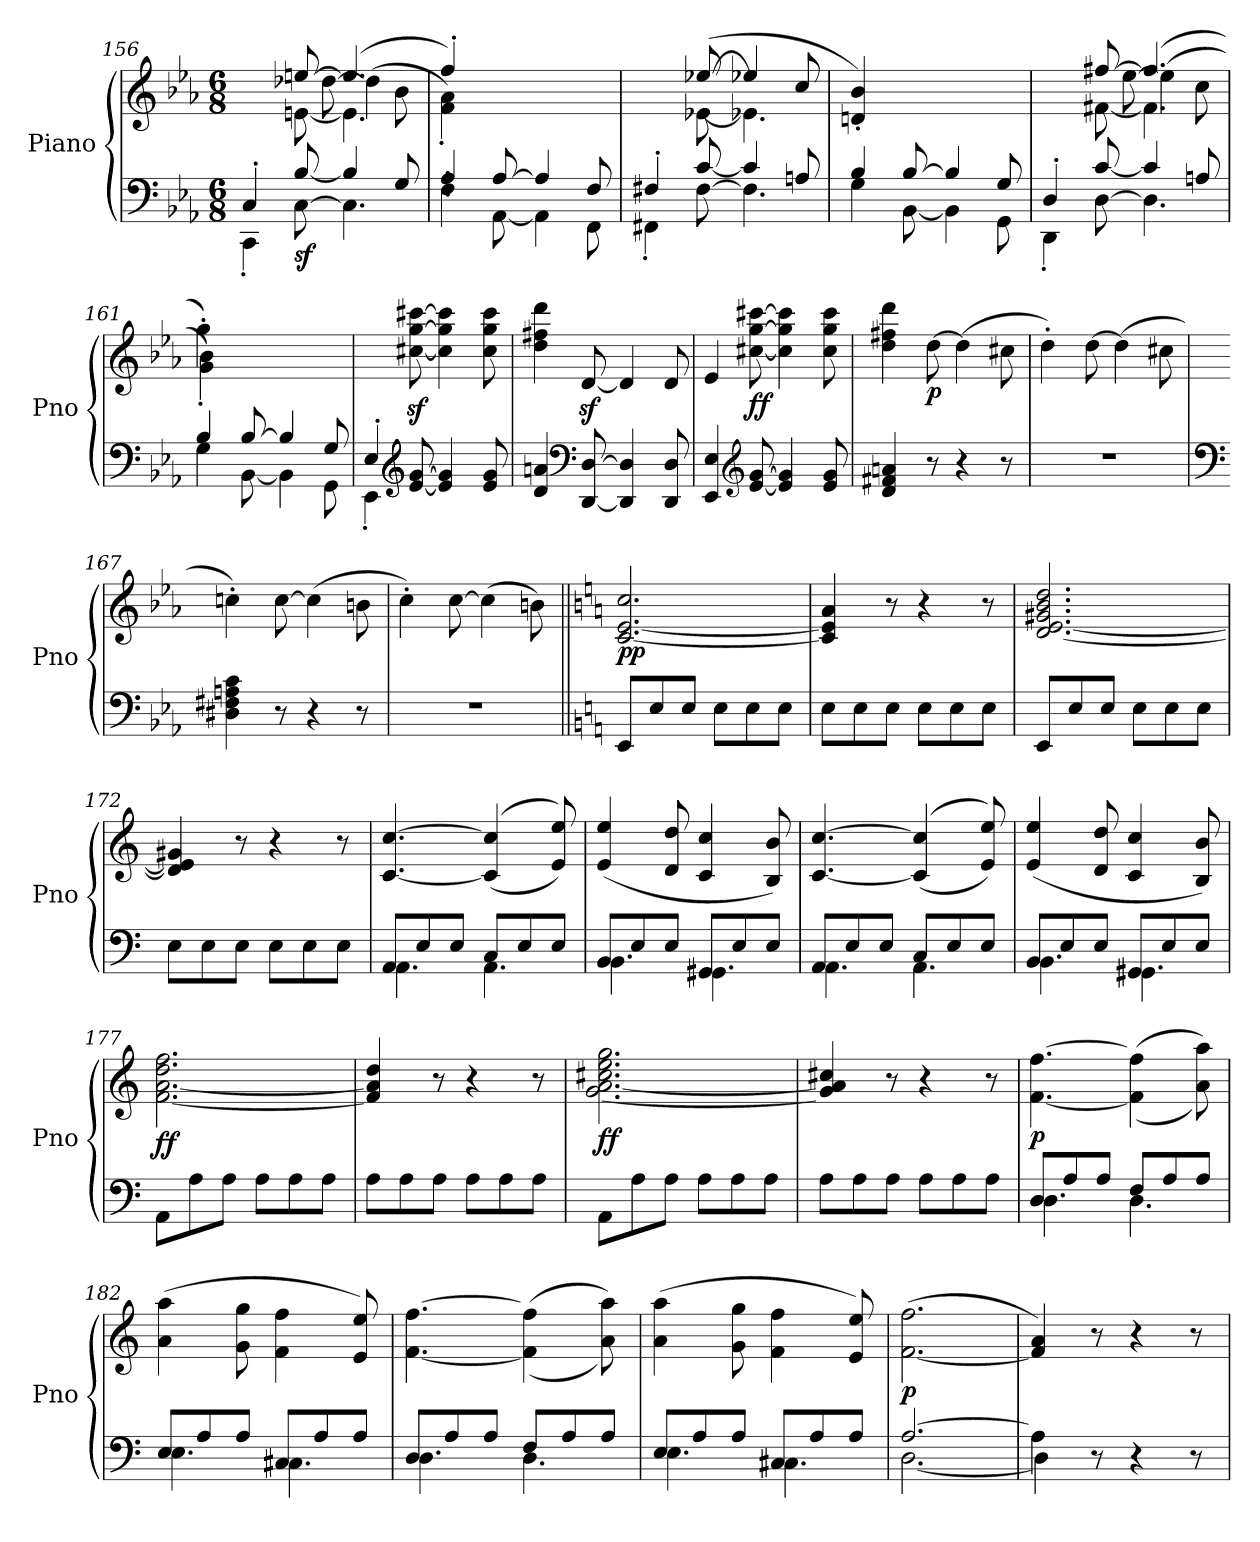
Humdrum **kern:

**kern	**kern	**dynam
*part1	*part1	*part1
*staff2	*staff1	*staff1/2
*I"Piano	*	*
*I'Pno	*	*
*clefF4	*clefG2	*
*k[b-e-a-]	*k[b-e-a-]	*
*M6/8	*M6/8	*
=156	=156	=156
*^	*^	*
*	*^	*	*^	*
4C'/	4CC'\	4ryy	4ryy	4ryy	4ryy	.
!	!	!	!	!	!	!LO:DY:b=2
2ryy	[8B-/	[8C\	[8een/	[8en\	[8dd-X\	sf
.	4B-/]	4.C\]	(>4.ee/]	4.e\]	(>4dd-\]	.
.	8G/	.	.	.	8b-\	.
*	*	*	*	*v	*v	*
=157	=157	=157	=157	=157	=157
4ryy	4A-'/	4F'\	4ff'/)	4f\' 4a-\')	.
!	!	!	!	!	!LO:DY:b=2
!	!	!	!	!	!LO:DY:n=1:a=2
[8A-/	[8AA-\	2ryy	2ryy	2ryy	sf sf
4A-/]	4AA-\]	.	.	.	.
8F/	8FF\	.	.	.	.
=158	=158	=158	=158	=158	=158
4F#X'/	4FF#X'\	4ryy	4ryy	4ryy	.
!	!	!	!	!	!LO:DY:b=2
!	!	!	!	!	!LO:DY:n=1:b
2ryy	[8c/	[8F#\	([8ee-X/	[8e-X\	sf sf
.	4c/]	4.F#\]	4ee-X/]	4.e-X\]	.
.	8An/	.	8cc/	.	.
*	*	*	*v	*v	*
=159	=159	=159	=159	=159
4ryy	4B-'/	4G'\	4dn/' 4b-/')	.
[8B-/	[8BB-\	2ryy	2ryy	.
4B-/]	4BB-\]	.	.	.
8G/	8GG\	.	.	.
!!LO:LB:g=z
=160	=160	=160	=160	=160
*	*	*	*^	*
*	*	*	*	*^	*
4D'/	4DD'\	4ryy	4ryy	4ryy	4ryy	.
!	!	!	!	!	!	!LO:DY:b=2
!	!	!	!	!	!	!LO:DY:n=1:b
2ryy	[8c/	[8D\	[8ff#X/	[8f#X\	[8ee-\	sf sf
.	4c/]	4.D\]	(>4.ff#/]	4.f#\]	(>4ee-\]	.
.	8An/	.	.	.	8cc\	.
*	*	*	*	*v	*v	*
=161	=161	=161	=161	=161	=161
4ryy	4B-'/	4G'\	4gg'\)	4g\' 4b-\')	.
!	!	!	!	!	!LO:DY:b=2
!	!	!	!	!	!LO:DY:n=1:a=2
[8B-/	[8BB-\	2ryy	2ryy	2ryy	sf sf
4B-/]	4BB-\]	.	.	.	.
8G/	8GG\	.	.	.	.
*	*v	*v	*	*	*
*	*	*v	*v	*
=162	=162	=162	=162
4E-'/	4EE-'\	4ryy	.
*clefG2	*	*	*
2ryy	[8e-/ [8g/	[8cc#X\z< [8gg\z< [8ccc#X\z<	.
.	4e-/] 4g/]	4cc#\] 4gg\] 4ccc#\]	.
.	8e-/ 8g/	8cc#\ 8gg\ 8ccc#\	.
*v	*v	*	*
=163	=163	=163
4d/ 4an/	4dd\ 4ff#X\ 4ddd\	.
*clefF4	*	*
[8DD/ [8D/	[8dz</	.
4DD/] 4D/]	4d/]	.
8DD/ 8D/	8d/	.
=164	=164	=164
4EE-/ 4E-/	4e-/	.
*clefG2	*	*
!	!	!LO:DY:b
[8e-/ [8g/	[8cc#X\ [8gg\ [8ccc#X\	ff
4e-/] 4g/]	4cc#\] 4gg\] 4ccc#\]	.
8e-/ 8g/	8cc#\ 8gg\ 8ccc#\	.
=165	=165	=165
4d/ 4f#X/ 4an/	4dd\ 4ff#X\ 4ddd\	.
!	!	!LO:DY:b
8r	[8dd\	p
4r	(4dd\]	.
8r	8cc#X\	.
!!LO:LB:g=z
=166	=166	=166
2.r	4dd'\)	.
.	[8dd\	.
.	(4dd\]	.
.	8cc#X\	.
=167	=167	=167
*clefF4	*	*
4D#X\ 4F#X\ 4An\ 4c\	4ccn'\)	.
8r	[8cc\	.
!	!	!LO:DY:b
4r	(4cc\]	other-dynamics
8r	8bn\	.
=168	=168	=168
2.r	4cc'\)	.
.	[8cc\	.
.	(4cc\]	.
.	8bn\)	.
=169||	=169||	=169||
*k[]	*k[]	*
!	!	!LO:DY:b
8EE/L	[2.c/ [2.e/ 2.cc/	pp
8E/	.	.
8E/J	.	.
8E\L	.	.
8E\	.	.
8E\J	.	.
=170	=170	=170
8E\L	4c/] 4e/] 4a/	.
8E\	.	.
8E\J	8r	.
8E\L	4r	.
8E\	.	.
8E\J	8r	.
!!LO:LB:g=z
=171	=171	=171
8EE/L	[2.d/ [2.e/ 2.g#X/ 2.b/ 2.dd/	.
8E/	.	.
8E/J	.	.
8E\L	.	.
8E\	.	.
8E\J	.	.
=172	=172	=172
8E\L	4d/] 4e/] 4g#X/	.
8E\	.	.
8E\J	8r	.
8E\L	4r	.
8E\	.	.
8E\J	8r	.
=173	=173	=173
*^	*	*
8AA/L	4.AA\	[4.c/ [4.cc/	.
8E/	.	.	.
8E/J	.	.	.
8C/L	4.AA\	(>(4c/] 4cc/]	.
8E/	.	.	.
8E/J	.	8e/ 8ee/))	.
=174	=174	=174	=174
8BB/L	4.BB\	(4e/ 4ee/	.
8E/	.	.	.
8E/J	.	8d/ 8dd/	.
8GG#X/L	4.GG#\	4c/ 4cc/	.
8E/	.	.	.
8E/J	.	8B/ 8b/)	.
=175	=175	=175	=175
8AA/L	4.AA\	[4.c/ [4.cc/	.
8E/	.	.	.
8E/J	.	.	.
8C/L	4.AA\	(>(4c/] 4cc/]	.
8E/	.	.	.
8E/J	.	8e/ 8ee/))	.
!!LO:PB:g=z
=176	=176	=176	=176
8BB/L	4.BB\	(4e/ 4ee/	.
8E/	.	.	.
8E/J	.	8d/ 8dd/	.
8GG#X/L	4.GG#\	4c/ 4cc/	.
8E/	.	.	.
8E/J	.	8B/ 8b/)	.
*v	*v	*	*
=177	=177	=177
!	!	!LO:DY:b
8AA\L	[2.f\ [2.a\ 2.dd\ 2.ff\	ff
8A\	.	.
8A\J	.	.
8A\L	.	.
8A\	.	.
8A\J	.	.
=178	=178	=178
8A\L	4f/] 4a/] 4dd/	.
8A\	.	.
8A\J	8r	.
8A\L	4r	.
8A\	.	.
8A\J	8r	.
=179	=179	=179
!	!	!LO:DY:b
8AA\L	[2.g\ [2.a\ 2.cc#X\ 2.ee\ 2.gg\	ff
8A\	.	.
8A\J	.	.
8A\L	.	.
8A\	.	.
8A\J	.	.
=180	=180	=180
8A\L	4g/] 4a/] 4cc#X/	.
8A\	.	.
8A\J	8r	.
8A\L	4r	.
8A\	.	.
8A\J	8r	.
=181	=181	=181
*^	*	*
!	!	!	!LO:DY:b
8D/L	4.D\	[4.f\ [4.ff\	p
8A/	.	.	.
8A/J	.	.	.
8F/L	4.D\	(>(4f\] 4ff\]	.
8A/	.	.	.
8A/J	.	8a\ 8aa\))	.
!!LO:LB:g=z
=182	=182	=182	=182
8E/L	4.E\	(4a\ 4aa\	.
8A/	.	.	.
8A/J	.	8g\ 8gg\	.
8C#X/L	4.C#\	4f\ 4ff\	.
8A/	.	.	.
8A/J	.	8e/ 8ee/)	.
=183	=183	=183	=183
8D/L	4.D\	[4.f\ [4.ff\	.
8A/	.	.	.
8A/J	.	.	.
8F/L	4.D\	(>(4f\] 4ff\]	.
8A/	.	.	.
8A/J	.	8a\ 8aa\))	.
=184	=184	=184	=184
8E/L	4.E\	(4a\ 4aa\	.
8A/	.	.	.
8A/J	.	8g\ 8gg\	.
8C#X/L	4.C#\	4f\ 4ff\	.
8A/	.	.	.
8A/J	.	8e/ 8ee/)	.
=185	=185	=185	=185
!	!	!	!LO:DY:b
[2.A/	[2.D\	(>[2.f\ 2.ff\	p
=186	=186	=186	=186
4A\]	4D\]	4f/] 4a/)	.
8r	2ryy	8r	.
4r	.	4r	.
8r	.	8r	.
*v	*v	*	*
=	=	=
*-	*-	*-
